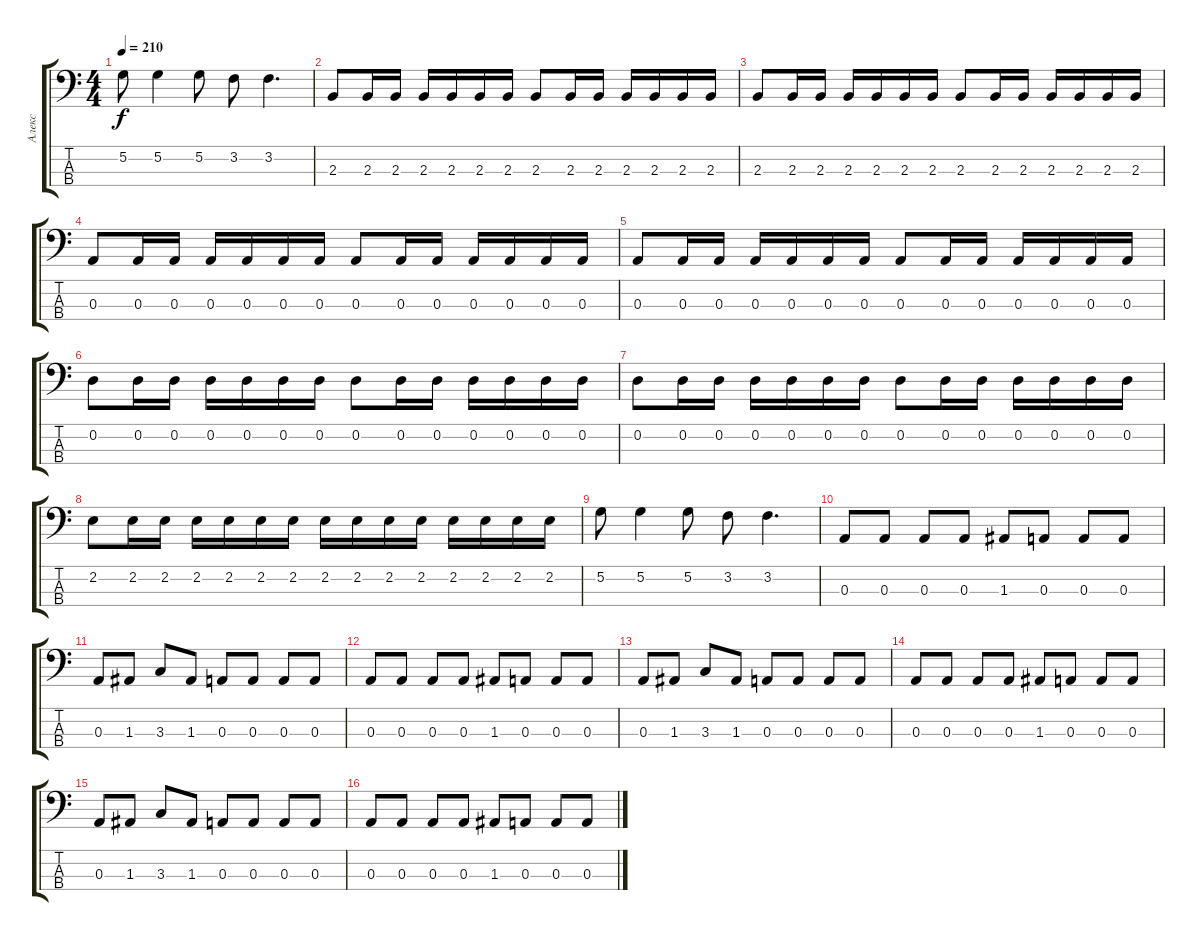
\track ("Алекс" "Алекс") {instrument electricbassfinger}
\staff {score tabs}
\tuning (G2 D2 A1 E1) {hide}
\ts (4 4)
\tempo 210
\clef f4
\ks c
5.2.8{dy f} 5.2.4 5.2.8 3.2.8 3.2.4{d} |
2.3.8 2.3.16 2.3.16 2.3.16 2.3.16 2.3.16 2.3.16 2.3.8 2.3.16 2.3.16 2.3.16 2.3.16 2.3.16 2.3.16 |
2.3.8 2.3.16 2.3.16 2.3.16 2.3.16 2.3.16 2.3.16 2.3.8 2.3.16 2.3.16 2.3.16 2.3.16 2.3.16 2.3.16 |
0.3.8 0.3.16 0.3.16 0.3.16 0.3.16 0.3.16 0.3.16 0.3.8 0.3.16 0.3.16 0.3.16 0.3.16 0.3.16 0.3.16 |
0.3.8 0.3.16 0.3.16 0.3.16 0.3.16 0.3.16 0.3.16 0.3.8 0.3.16 0.3.16 0.3.16 0.3.16 0.3.16 0.3.16 |
0.2.8 0.2.16 0.2.16 0.2.16 0.2.16 0.2.16 0.2.16 0.2.8 0.2.16 0.2.16 0.2.16 0.2.16 0.2.16 0.2.16 |
0.2.8 0.2.16 0.2.16 0.2.16 0.2.16 0.2.16 0.2.16 0.2.8 0.2.16 0.2.16 0.2.16 0.2.16 0.2.16 0.2.16 |
2.2.8 2.2.16 2.2.16 2.2.16 2.2.16 2.2.16 2.2.16 2.2.16 2.2.16 2.2.16 2.2.16 2.2.16 2.2.16 2.2.16 2.2.16 |
5.2.8 5.2.4 5.2.8 3.2.8 3.2.4{d} |
0.3.8 0.3.8 0.3.8 0.3.8 1.3.8 0.3.8 0.3.8 0.3.8 |
0.3.8 1.3.8 3.3.8 1.3.8 0.3.8 0.3.8 0.3.8 0.3.8 |
0.3.8 0.3.8 0.3.8 0.3.8 1.3.8 0.3.8 0.3.8 0.3.8 |
0.3.8 1.3.8 3.3.8 1.3.8 0.3.8 0.3.8 0.3.8 0.3.8 |
0.3.8 0.3.8 0.3.8 0.3.8 1.3.8 0.3.8 0.3.8 0.3.8 |
0.3.8 1.3.8 3.3.8 1.3.8 0.3.8 0.3.8 0.3.8 0.3.8 |
0.3.8 0.3.8 0.3.8 0.3.8 1.3.8 0.3.8 0.3.8 0.3.8
